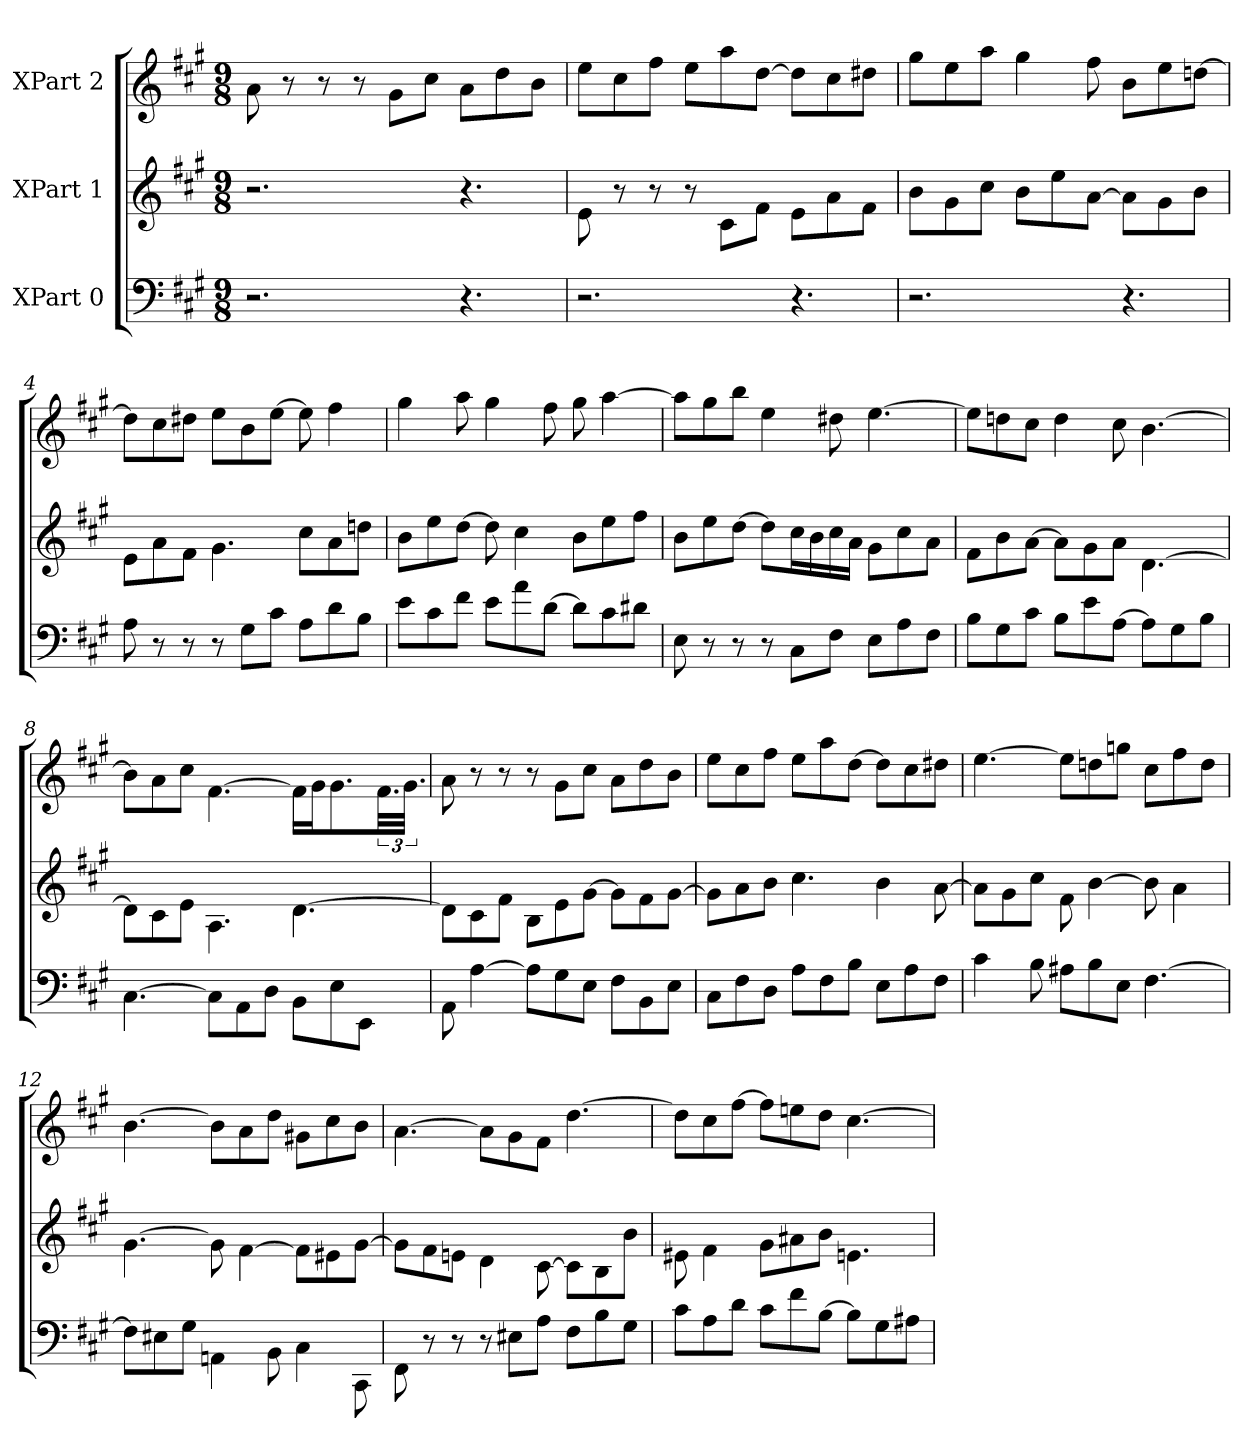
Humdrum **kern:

**kern	**kern	**kern
*part3	*part2	*part1
*staff3	*staff2	*staff1
*I"XPart 0	*I"XPart 1	*I"XPart 2
*clefF4	*clefG2	*clefG2
*k[f#c#g#]	*k[f#c#g#]	*k[f#c#g#]
*M9/8	*M9/8	*M9/8
=1	=1	=1
2.r	2.r	8a\
.	.	8r
.	.	8r
.	.	8r
.	.	8g#\L
.	.	8cc#\J
4.r	4.r	8a\L
.	.	8dd\
.	.	8b\J
=2	=2	=2
2.r	8e\	8ee\L
.	8r	8cc#\
.	8r	8ff#\J
.	8r	8ee\L
.	8c#\L	8aa\
.	8f#\J	[8dd\J
4.r	8e\L	8dd\L]
.	8a\	8cc#\
.	8f#\J	8dd#X\J
=3	=3	=3
2.r	8b\L	8gg#\L
.	8g#\	8ee\
.	8cc#\J	8aa\J
.	8b\L	4gg#\
.	8ee\	.
.	[8a\J	8ff#\
4.r	8a\L]	8b\L
.	8g#\	8ee\
.	8b\J	[8ddn\J
=4	=4	=4
8A\	8e\L	8dd\L]
8r	8a\	8cc#\
8r	8f#\J	8dd#X\J
8r	4.g#\	8ee\L
8G#\L	.	8b\
8c#\J	.	[8ee\J
8A\L	8cc#\L	8ee\]
8d\	8a\	4ff#\
8B\J	8ddn\J	.
=5	=5	=5
8e\L	8b\L	4gg#\
8c#\	8ee\	.
8f#\J	[8dd\J	8aa\
8e\L	8dd\]	4gg#\
8a\	4cc#\	.
[8d\J	.	8ff#\
8d\L]	8b\L	8gg#\
8c#\	8ee\	[4aa\
8d#X\J	8ff#\J	.
=6	=6	=6
8E\	8b\L	8aa\L]
8r	8ee\	8gg#\
8r	[8dd\J	8bb\J
8r	8dd\L]	4ee\
8C#\L	16cc#\	.
.	16b\	.
8F#\J	16cc#\	8dd#X\
.	16a\J	.
8E\L	8g#\L	[4.ee\
8A\	8cc#\	.
8F#\J	8a\J	.
=7	=7	=7
8B\L	8f#\L	8ee\L]
8G#\	8b\	8ddn\
8c#\J	[8a\J	8cc#\J
8B\L	8a\L]	4dd\
8e\	8g#\	.
[8A\J	8a\J	8cc#\
8A\L]	[4.d\	[4.b\
8G#\	.	.
8B\J	.	.
=8	=8	=8
[4.C#\	8d\L]	8b\L]
.	8c#\	8a\
.	8e\J	8cc#\J
8C#\L]	4.A\	[4.f#\
8AA\	.	.
8D\J	.	.
8BB\L	[4.d\	16f#\L]
.	.	16g#\
8E\	.	8.g#\
8EE\J	.	.
.	.	48.f#\
.	.	48.g#\J
=9	=9	=9
8AA\	8d\L]	8a\
[4A\	8c#\	8r
.	8f#\J	8r
8A\L]	8B\L	8r
8G#\	8e\	8g#\L
8E\J	[8g#\J	8cc#\J
8F#\L	8g#\L]	8a\L
8BB\	8f#\	8dd\
8E\J	[8g#\J	8b\J
=10	=10	=10
8C#\L	8g#\L]	8ee\L
8F#\	8a\	8cc#\
8D\J	8b\J	8ff#\J
8A\L	4.cc#\	8ee\L
8F#\	.	8aa\
8B\J	.	[8dd\J
8E\L	4b\	8dd\L]
8A\	.	8cc#\
8F#\J	[8a\	8dd#X\J
=11	=11	=11
4c#\	8a\L]	[4.ee\
.	8g#\	.
8B\	8cc#\J	.
8A#X\L	8f#\	8ee\L]
8B\	[4b\	8ddn\
8E\J	.	8ggn\J
[4.F#\	8b\]	8cc#\L
.	4a\	8ff#\
.	.	8dd\J
=12	=12	=12
8F#\L]	[4.g#\	[4.b\
8E#X\	.	.
8G#\J	.	.
4AAn\	8g#\]	8b\L]
.	[4f#\	8a\
8BB\	.	8dd\J
4C#\	8f#\L]	8g#X\L
.	8e#X\	8cc#\
8CC#\	[8g#\J	8b\J
=13	=13	=13
8FF#\	8g#\L]	[4.a\
8r	8f#\	.
8r	8en\J	.
8r	4d\	8a\L]
8E#X\L	.	8g#\
8A\J	[8c#\	8f#\J
8F#\L	8c#\L]	[4.dd\
8B\	8B\	.
8G#\J	8b\J	.
=14	=14	=14
8c#\L	8e#X\	8dd\L]
8A\	4f#\	8cc#\
8d\J	.	[8ff#\J
8c#\L	8g#\L	8ff#\L]
8f#\	8a#X\	8een\
[8B\J	8b\J	8dd\J
8B\L]	4.en\	[4.cc#\
8G#\	.	.
8A#X\J	.	.
=	=	=
*-	*-	*-
